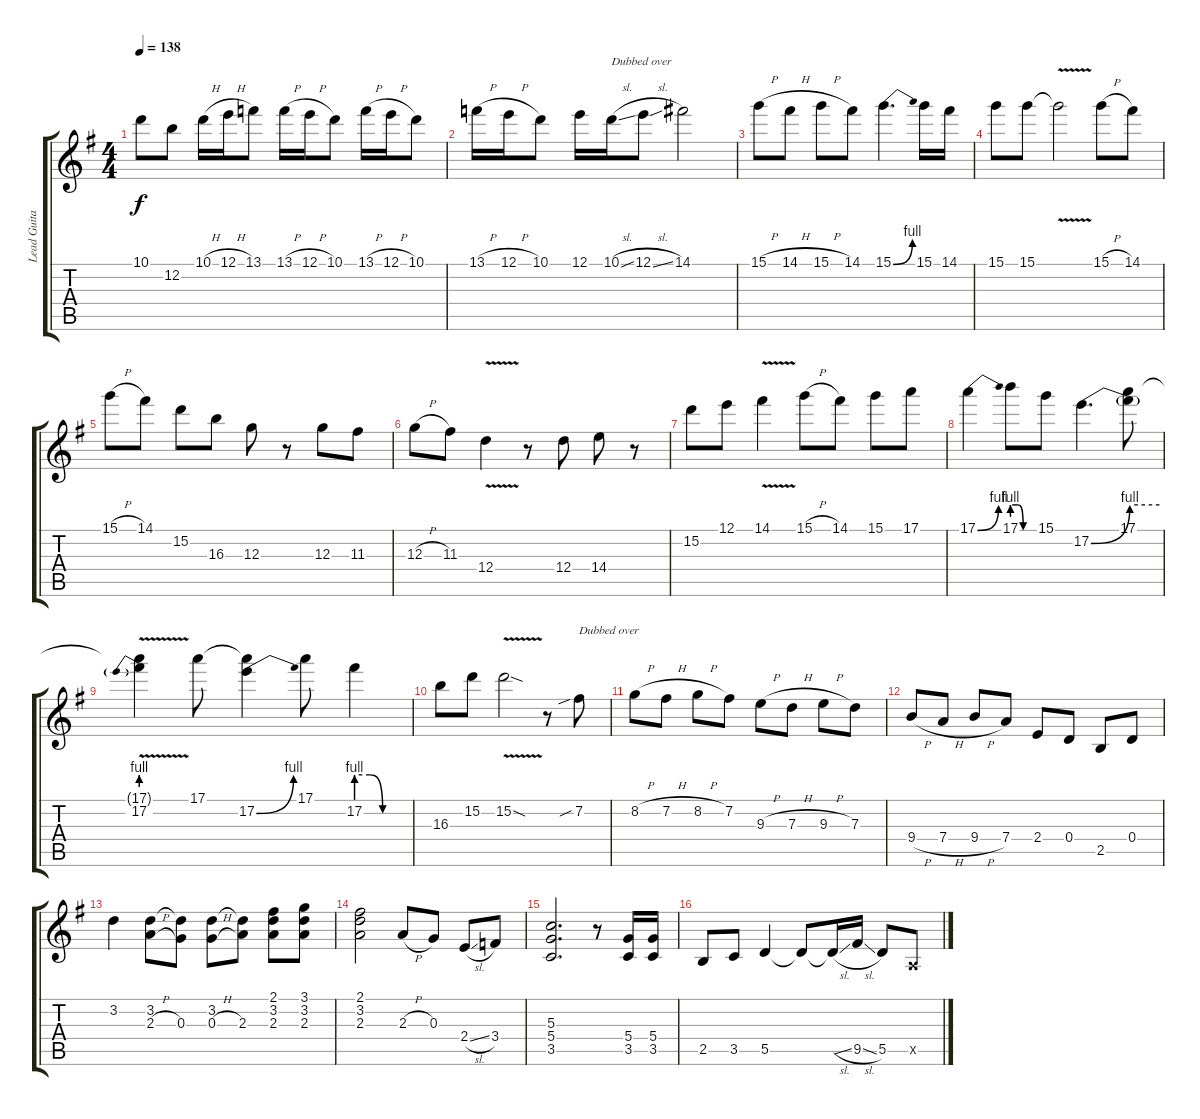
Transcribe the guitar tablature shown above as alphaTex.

\track ("Lead Guitar" "Lead Guita") {instrument overdrivenguitar}
\staff {score tabs}
\tuning (E4 B3 G3 D3 A2 E2) {hide}
\ts (4 4)
\tempo 138
\clef g2
\ks g
10.1.8{dy f} 12.2.8 10.1{h}.16 12.1{h}.16 13.1.8 13.1{h}.16 12.1{h}.16 10.1.8 13.1{h}.16 12.1{h}.16 10.1.8 |
13.1{h}.16 12.1{h}.16 10.1.8 12.1.16 10.1{sl}.16{txt "Dubbed over"} 12.1{sl}.8 14.1.2 |
15.1{h}.8 14.1{h}.8 15.1{h}.8 14.1.8 15.1{be (bend 0 0 60 4)}.4{d} 15.1.16 14.1.16 |
15.1.8 15.1.8 15.1{v t}.2 15.1{h}.8 14.1.8 |
15.1{h}.8 14.1.8 15.2.8 16.3.8 12.3.8 r.8 12.3.8 11.3.8 |
12.3{h}.8 11.3.8 12.4{v}.4 r.8 12.4.8 14.4.8 r.8 |
15.2.8 12.1.8 14.1{v}.4 15.1{h}.8 14.1.8 15.1.8 17.1.8 |
17.1{be (bend 0 0 60 4)}.4 17.1{be (custom 0 4 15 4 30 0 60 0)}.8 15.1.8 17.2{be (bend 0 0 60 4)}.4{d} (17.1 17.2{be (hold 0 4 60 4) t}).8 |
(17.1{t} 17.2{be (prebend 0 4 60 4) v}).4 17.1.8 (17.1{t} 17.2{be (bend 0 0 60 4)}).4 17.1.8 17.2{be (custom 0 4 15 4 30 0 60 0)}.4 |
16.3.8 15.2.8 15.2{v sod}.2 r.8 7.2{sib}.8{txt "Dubbed over"} |
8.2{h}.8 7.2{h}.8 8.2{h}.8 7.2.8 9.3{h}.8 7.3{h}.8 9.3{h}.8 7.3.8 |
9.4{h}.8 7.4{h}.8 9.4{h}.8 7.4.8 2.4.8 0.4.8 2.5.8 0.4.8 |
3.2.4 (3.2 2.3{h}).8 (3.2{t} 0.3).8 (3.2 0.3{h}).8 (3.2{t} 2.3).8 (2.1 3.2 2.3).8 (3.1 3.2 2.3).8 |
(2.1 3.2 2.3).2 2.3{h}.8 0.3.8 2.4{sl}.8 3.4.8 |
(5.3 5.4 3.5).2{d} r.8 (5.4 3.5).16 (5.4 3.5).16 |
2.5.8 3.5.8 5.5.4 5.5{t}.8 5.5{sl t}.16 9.5{sl}.16 5.5.8 0.5{x}.8
